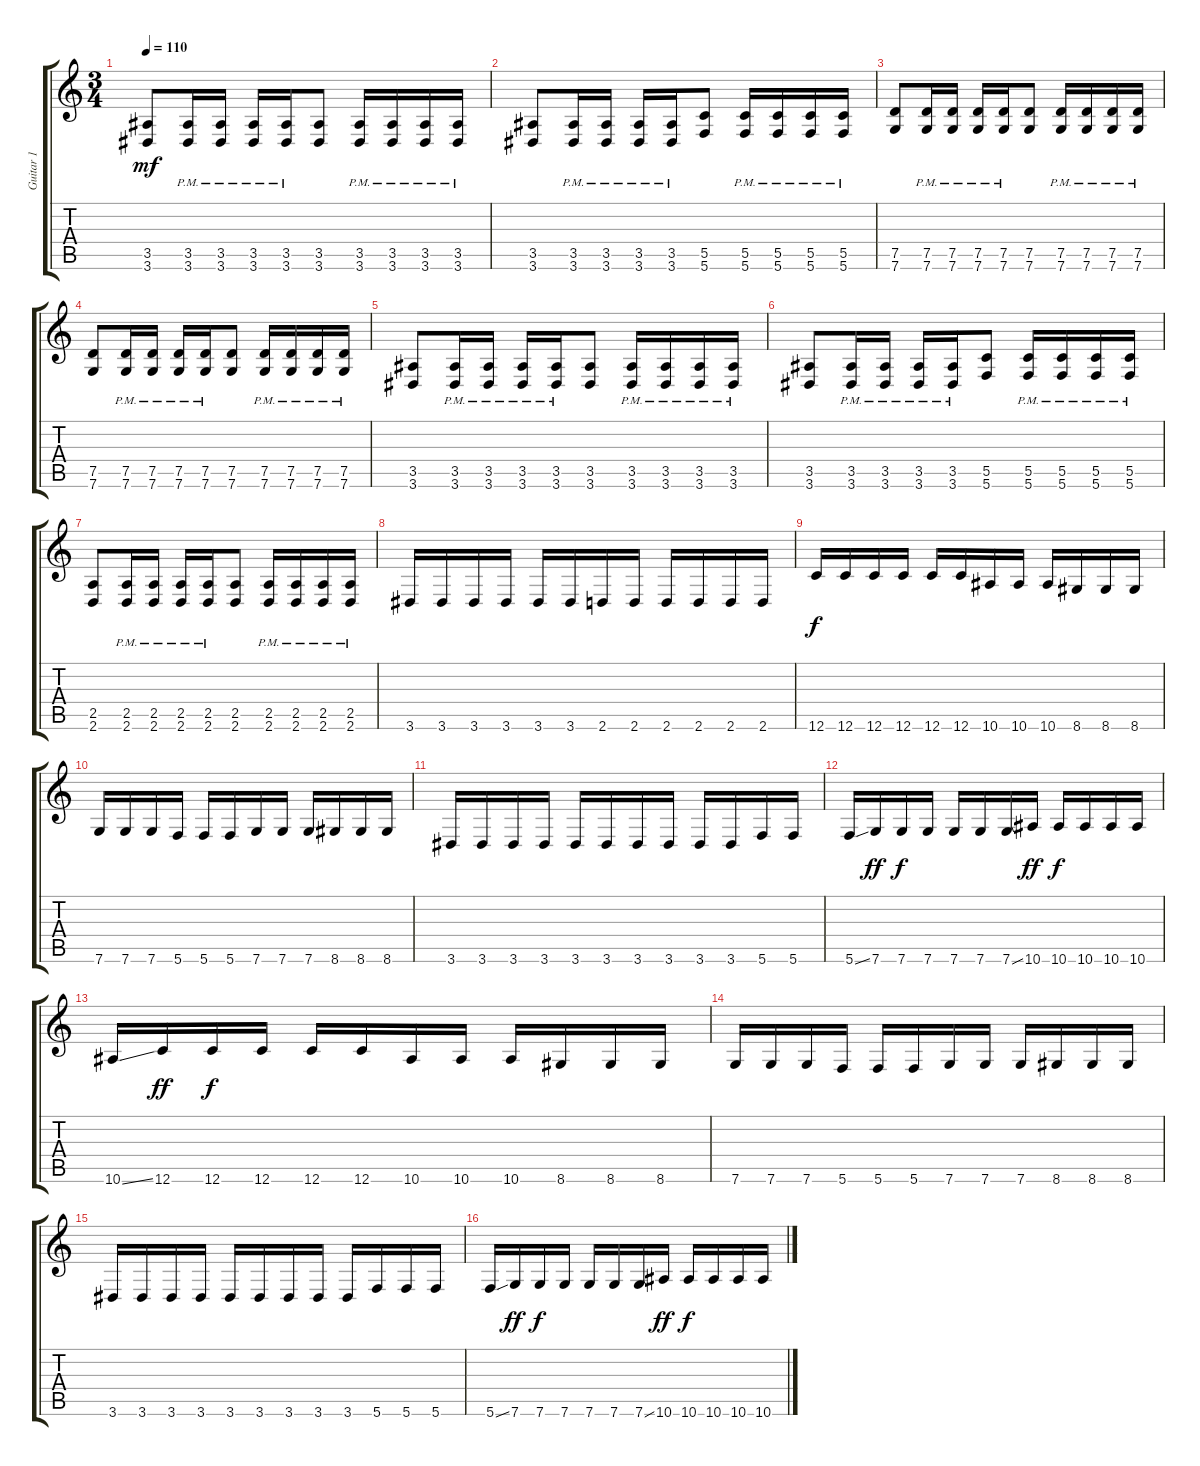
\track ("Guitar 1" "Guitar 1") {instrument distortionguitar}
\staff {score tabs}
\tuning (D4 A3 F3 C3 G2 C2) {hide}
\ts (3 4)
\tempo 110
\clef g2
\ks c
(3.5 3.6).8{dy mf} (3.5{pm} 3.6{pm}).16 (3.5{pm} 3.6{pm}).16 (3.5{pm} 3.6{pm}).16 (3.5{pm} 3.6{pm}).16 (3.5 3.6).8 (3.5{pm} 3.6{pm}).16 (3.5{pm} 3.6{pm}).16 (3.5{pm} 3.6{pm}).16 (3.5{pm} 3.6{pm}).16 |
(3.5 3.6).8 (3.5{pm} 3.6{pm}).16 (3.5{pm} 3.6{pm}).16 (3.5{pm} 3.6{pm}).16 (3.5{pm} 3.6{pm}).16 (5.5 5.6).8 (5.5{pm} 5.6{pm}).16 (5.5{pm} 5.6{pm}).16 (5.5{pm} 5.6{pm}).16 (5.5{pm} 5.6{pm}).16 |
(7.5 7.6).8 (7.5{pm} 7.6{pm}).16 (7.5{pm} 7.6{pm}).16 (7.5{pm} 7.6{pm}).16 (7.5{pm} 7.6{pm}).16 (7.5 7.6).8 (7.5{pm} 7.6{pm}).16 (7.5{pm} 7.6{pm}).16 (7.5{pm} 7.6{pm}).16 (7.5{pm} 7.6{pm}).16 |
(7.5 7.6).8 (7.5{pm} 7.6{pm}).16 (7.5{pm} 7.6{pm}).16 (7.5{pm} 7.6{pm}).16 (7.5{pm} 7.6{pm}).16 (7.5 7.6).8 (7.5{pm} 7.6{pm}).16 (7.5{pm} 7.6{pm}).16 (7.5{pm} 7.6{pm}).16 (7.5{pm} 7.6{pm}).16 |
(3.5 3.6).8 (3.5{pm} 3.6{pm}).16 (3.5{pm} 3.6{pm}).16 (3.5{pm} 3.6{pm}).16 (3.5{pm} 3.6{pm}).16 (3.5 3.6).8 (3.5{pm} 3.6{pm}).16 (3.5{pm} 3.6{pm}).16 (3.5{pm} 3.6{pm}).16 (3.5{pm} 3.6{pm}).16 |
(3.5 3.6).8 (3.5{pm} 3.6{pm}).16 (3.5{pm} 3.6{pm}).16 (3.5{pm} 3.6{pm}).16 (3.5{pm} 3.6{pm}).16 (5.5 5.6).8 (5.5{pm} 5.6{pm}).16 (5.5{pm} 5.6{pm}).16 (5.5{pm} 5.6{pm}).16 (5.5{pm} 5.6{pm}).16 |
(2.5 2.6).8 (2.5{pm} 2.6{pm}).16 (2.5{pm} 2.6{pm}).16 (2.5{pm} 2.6{pm}).16 (2.5{pm} 2.6{pm}).16 (2.5 2.6).8 (2.5{pm} 2.6{pm}).16 (2.5{pm} 2.6{pm}).16 (2.5{pm} 2.6{pm}).16 (2.5{pm} 2.6{pm}).16 |
3.6.16 3.6.16 3.6.16 3.6.16 3.6.16 3.6.16 2.6.16 2.6.16 2.6.16 2.6.16 2.6.16 2.6.16 |
12.6.16{dy f} 12.6.16 12.6.16 12.6.16 12.6.16 12.6.16 10.6.16 10.6.16 10.6.16 8.6.16 8.6.16 8.6.16 |
7.6.16 7.6.16 7.6.16 5.6.16 5.6.16 5.6.16 7.6.16 7.6.16 7.6.16 8.6.16 8.6.16 8.6.16 |
3.6.16 3.6.16 3.6.16 3.6.16 3.6.16 3.6.16 3.6.16 3.6.16 3.6.16 3.6.16 5.6.16 5.6.16 |
5.6{ss}.16 7.6.16{dy ff} 7.6.16{dy f} 7.6.16 7.6.16 7.6.16 7.6{ss}.16 10.6.16{dy ff} 10.6.16{dy f} 10.6.16 10.6.16 10.6.16 |
10.6{ss}.16 12.6.16{dy ff} 12.6.16{dy f} 12.6.16 12.6.16 12.6.16 10.6.16 10.6.16 10.6.16 8.6.16 8.6.16 8.6.16 |
7.6.16 7.6.16 7.6.16 5.6.16 5.6.16 5.6.16 7.6.16 7.6.16 7.6.16 8.6.16 8.6.16 8.6.16 |
3.6.16 3.6.16 3.6.16 3.6.16 3.6.16 3.6.16 3.6.16 3.6.16 3.6.16 5.6.16 5.6.16 5.6.16 |
5.6{ss}.16 7.6.16{dy ff} 7.6.16{dy f} 7.6.16 7.6.16 7.6.16 7.6{ss}.16 10.6.16{dy ff} 10.6.16{dy f} 10.6.16 10.6.16 10.6.16
